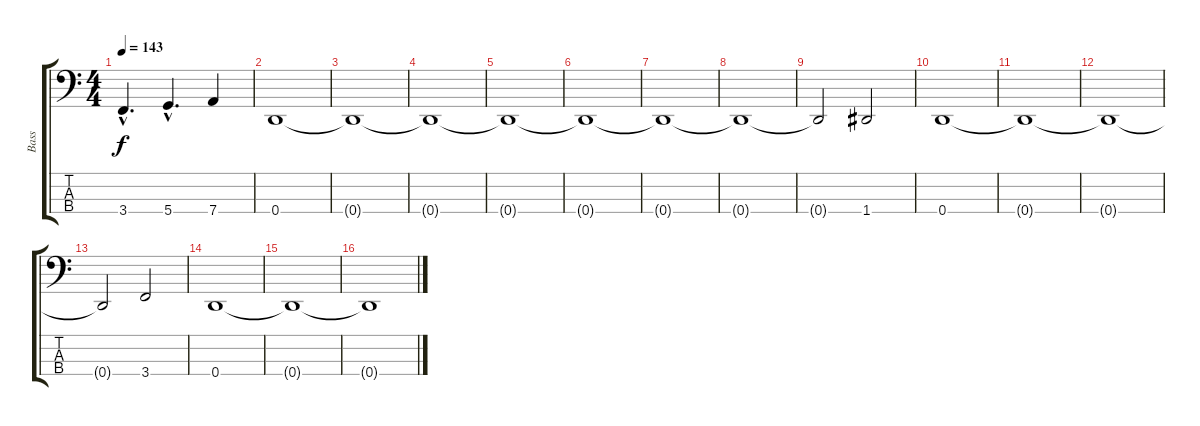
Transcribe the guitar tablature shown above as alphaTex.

\track ("Bass" "Bass") {instrument electricbasspick}
\staff {score tabs}
\tuning (G2 D2 A1 D1) {hide}
\ts (4 4)
\tempo 143
\clef f4
\ks c
3.4{hac}.4{d dy f} 5.4{hac}.4{d} 7.4.4 |
0.4.1 |
0.4{t}.1 |
0.4{t}.1 |
0.4{t}.1 |
0.4{t}.1 |
0.4{t}.1 |
0.4{t}.1 |
0.4{t}.2 1.4.2 |
0.4.1 |
0.4{t}.1 |
0.4{t}.1 |
0.4{t}.2 3.4.2 |
0.4.1 |
0.4{t}.1 |
0.4{t}.1
